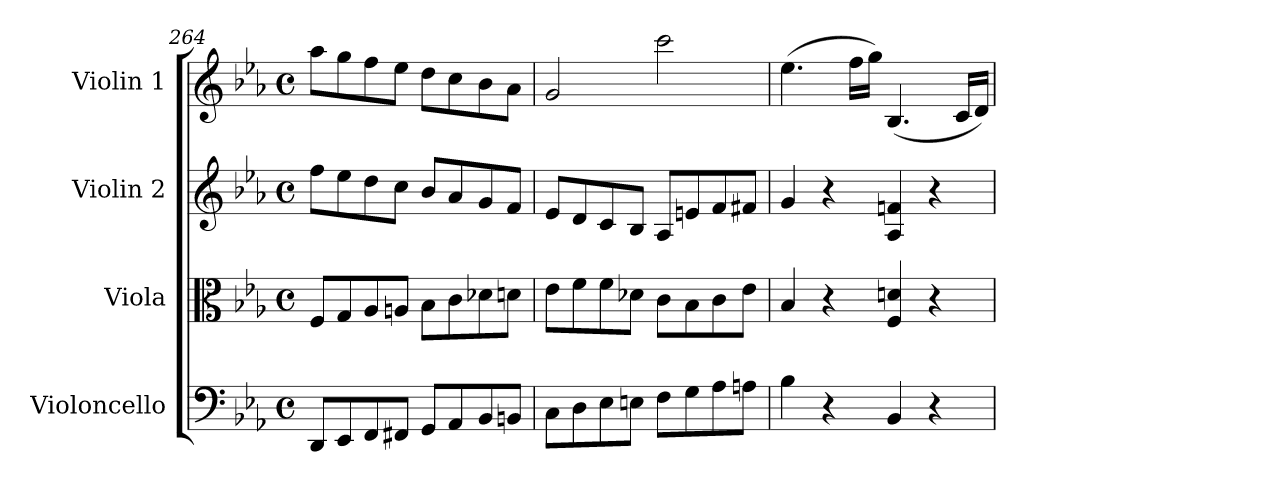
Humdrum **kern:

**kern	**kern	**kern	**kern
*part4	*part3	*part2	*part1
*staff4	*staff3	*staff2	*staff1
*I"Violoncello	*I"Viola	*I"Violin 2	*I"Violin 1
*I'Vc	*I'Vla	*I'Vln	*I'Vln
*clefF4	*clefC3	*clefG2	*clefG2
*k[b-e-a-]	*k[b-e-a-]	*k[b-e-a-]	*k[b-e-a-]
*M4/4	*M4/4	*M4/4	*M4/4
*met(c)	*met(c)	*met(c)	*met(c)
=264	=264	=264	=264
8DD/L	8F/L	8ff\L	8aa-\L
8EE-/	8G/	8ee-\	8gg\
8FF/	8A-/	8dd\	8ff\
8FF#X/J	8An/J	8cc\J	8ee-\J
8GG/L	8B-\L	8b-/L	8dd\L
8AA-/	8c\	8a-/	8cc\
8BB-/	8d-X\	8g/	8b-\
8BBn/J	8dn\J	8f/J	8a-\J
=265	=265	=265	=265
8C\L	8e-\L	8e-/L	2g/
8D\	8f\	8d/	.
8E-\	8f\	8c/	.
8En\J	8d-X\J	8B-/J	.
8F\L	8c\L	8A-/L	2ccc\
8G\	8B-\	8en/	.
8A-\	8c\	8f/	.
8An\J	8e-\J	8f#X/J	.
=266	=266	=266	=266
4B-\	4B-/	4g/	(4.ee-\
4r	4r	4r	.
.	.	.	16ff\LL
.	.	.	16gg\JJ)
4BB-/	4F/ 4dn/	4A-/ 4fn/	(4.B-/
4r	4r	4r	.
.	.	.	16c/LL
.	.	.	16d/JJ)
=	=	=	=
*-	*-	*-	*-
